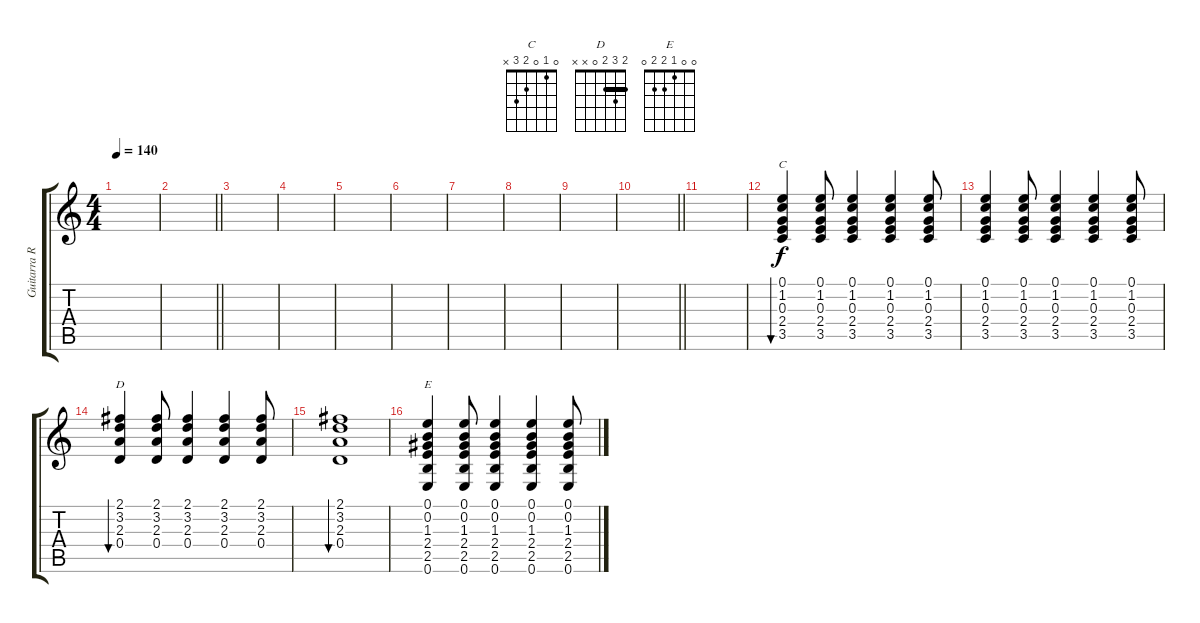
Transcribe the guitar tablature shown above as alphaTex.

\track ("Guitarra Ritmica 2" "Guitarra R") {instrument acousticguitarsteel}
\staff {score tabs}
\tuning (E4 B3 G3 D3 A2 E2) {hide}
\chord ("C" 0 1 0 2 3 x)
\chord ("D" 2 3 2 0 x x) {barre 2}
\chord ("E" 0 0 1 2 2 0)
\ts (4 4)
\tempo 140
\clef g2
\ks c
|
\barLineRight lightlight
|
|
|
|
|
|
|
|
\barLineRight lightlight
|
|
(0.1 1.2 0.3 2.4 3.5).4{bu 480 ch "C" dy f} (0.1 1.2 0.3 2.4 3.5).8 (0.1 1.2 0.3 2.4 3.5).4 (0.1 1.2 0.3 2.4 3.5).4 (0.1 1.2 0.3 2.4 3.5).8 |
(0.1 1.2 0.3 2.4 3.5).4 (0.1 1.2 0.3 2.4 3.5).8 (0.1 1.2 0.3 2.4 3.5).4 (0.1 1.2 0.3 2.4 3.5).4 (0.1 1.2 0.3 2.4 3.5).8 |
(2.1 3.2 2.3 0.4).4{bu 480 ch "D"} (2.1 3.2 2.3 0.4).8 (2.1 3.2 2.3 0.4).4 (2.1 3.2 2.3 0.4).4 (2.1 3.2 2.3 0.4).8 |
(2.1 3.2 2.3 0.4).1{bu 480} |
(0.1 0.2 1.3 2.4 2.5 0.6).4{ch "E"} (0.1 0.2 1.3 2.4 2.5 0.6).8 (0.1 0.2 1.3 2.4 2.5 0.6).4 (0.1 0.2 1.3 2.4 2.5 0.6).4 (0.1 0.2 1.3 2.4 2.5 0.6).8
